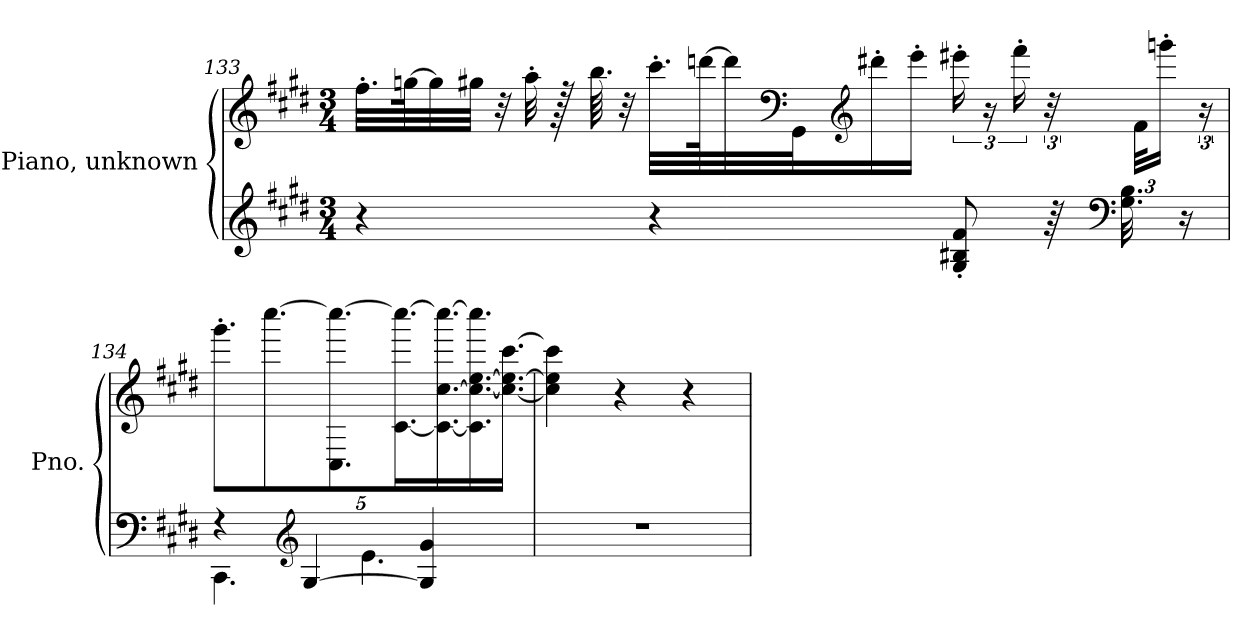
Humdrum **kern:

**kern	**kern
*part1	*part1
*staff2	*staff1
*I"Piano, unknown	*
*I'Pno.	*
!!LO:LB:g=z
*clefG2	*clefG2
*k[f#c#g#d#]	*k[f#c#g#d#]
*M3/4	*M3/4
=133	=133
4r	32.ff#'\LLL
.	[64ggn\K
.	32gg\]
.	32gg#X\JJJ
.	32r
.	32aa'\
.	128r
.	64.bb\
.	32r
4r	32.ccc#'\LLL
.	[64dddn\K
.	32ddd\]
*	*clefF4
.	32GG#\J
*	*clefG2
.	16ddd#X'\
.	16eee'\JJ
8G#/' 8B#X/' 8f#/'	24eee#X'\
.	24r
.	24fff#'\
64r	48r
*clefF4	*
32.G#\ 32.B#\	.
.	48f#\KLL
.	24gggn'\JJ
16r	.
.	24r
!!LO:LB:g=z
=134	=134
*^	*
*	*	*Xbrackettup
4r	4.CC#\	10.ggg#'\L
.	.	[10.cccc#\
*clefG2	*	*
[4G#/	.	.
.	.	10.C#\ 10.cccc#\_
.	4.e\	.
.	.	[20.c#\ 20.cccc#\_L
4G#/] 4g#/	.	.
.	.	20.c#\_ [20.cc#\ 20.cccc#\_
.	.	20.c#\] 20.cc#\_ [20.ee\ 20.cccc#\]
.	.	20.cc#\_ 20.ee\_ [20.ccc#\JJ
*v	*v	*
=135	=135
2.r	4cc#\] 4ee\] 4ccc#\]
.	4r
.	4r
=	=
*-	*-
